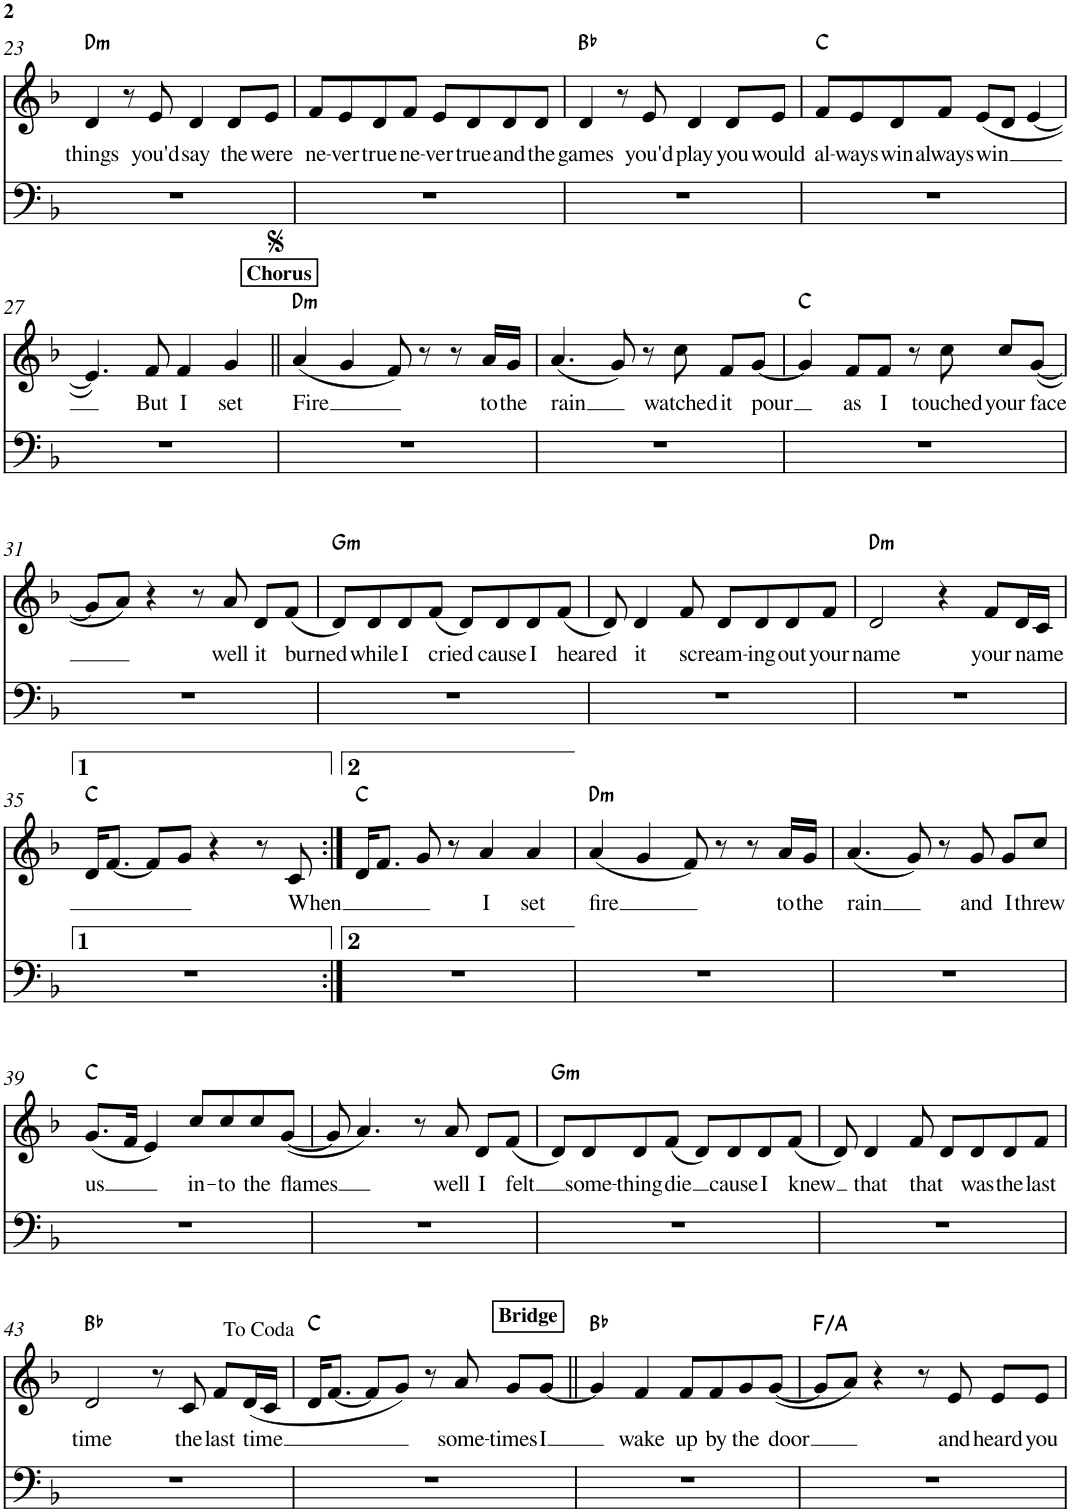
**kern	**kern	**text	**harte
*part2	*part1	*part1	*part1
*staff2	*staff1	*staff1	*
*I"Piano	*I"Voice	*	*
*I'Pno	*	*	*
!!LO:PB:g=z
*clefF4	*clefG2	*	*
*k[b-]	*k[b-]	*	*
*M4/4	*M4/4	*	*
=23	=23	=23	=23
!	!	!LO:LY:b	!LO:H:kt=m
1r	4d/	things	D:min
.	8r	.	.
!	!	!LO:LY:b	!
.	8e/	you'd	.
!	!	!LO:LY:b	!
.	4d/	say	.
!	!	!LO:LY:b	!
.	8d/L	the	.
!	!	!LO:LY:b	!
.	8e/J	were	.
=24	=24	=24	=24
!	!	!LO:LY:b	!
1r	8f/L	ne-	.
!	!	!LO:LY:b	!
.	8e/	-ver	.
!	!	!LO:LY:b	!
.	8d/	true	.
!	!	!LO:LY:b	!
.	8f/J	ne-	.
!	!	!LO:LY:b	!
.	8e/L	-ver	.
!	!	!LO:LY:b	!
.	8d/	true	.
!	!	!LO:LY:b	!
.	8d/	and	.
!	!	!LO:LY:b	!
.	8d/J	the	.
=25	=25	=25	=25
!	!	!LO:LY:b	!
1r	4d/	games	Bb:maj
.	8r	.	.
!	!	!LO:LY:b	!
.	8e/	you'd	.
!	!	!LO:LY:b	!
.	4d/	play	.
!	!	!LO:LY:b	!
.	8d/L	you	.
!	!	!LO:LY:b	!
.	8e/J	would	.
=26	=26	=26	=26
!	!	!LO:LY:b	!
1r	8f/L	al-	C:maj
!	!	!LO:LY:b	!
.	8e/	-ways	.
!	!	!LO:LY:b	!
.	8d/	win	.
!	!	!LO:LY:b	!
.	8f/J	always	.
!	!	!LO:LY:b	!
.	(8e/L	win	.
.	8d/J	.	.
.	[4e/	.	.
!!LO:LB:g=z
=27	=27	=27	=27
1r	4.e/])	.	.
!	!	!LO:LY:b	!
.	8f/	But	.
!	!	!LO:LY:b	!
.	4f/	I	.
!	!	!LO:LY:b	!
.	4g/	set	.
!!LO:REH:place=s1:a:B:cj:t=Chorus
=28||	=28||	=28||	=28||
!	!	!LO:LY:b	!LO:H:kt=m
1r	(4a/	Fire	D:min
.	4g/	.	.
.	8f/)	.	.
.	8r	.	.
.	8r	.	.
!	!	!LO:LY:b	!
.	16a/LL	to	.
!	!	!LO:LY:b	!
.	16g/JJ	the	.
=29	=29	=29	=29
!	!	!LO:LY:b	!
1r	(4.a/	rain	.
.	8g/)	.	.
.	8r	.	.
!	!	!LO:LY:b	!
.	8cc\	watched	.
!	!	!LO:LY:b	!
.	8f/L	it	.
!	!	!LO:LY:b	!
.	[8g/J	pour	.
=30	=30	=30	=30
1r	4g/]	.	C:maj
!	!	!LO:LY:b	!
.	8f/L	as	.
!	!	!LO:LY:b	!
.	8f/J	I	.
.	8r	.	.
!	!	!LO:LY:b	!
.	8cc\	touched	.
!	!	!LO:LY:b	!
.	8cc/L	your	.
!	!	!LO:LY:b	!
.	([8g/J	face	.
!!LO:LB:g=z
=31	=31	=31	=31
1r	8g/L]	.	.
.	8a/J)	.	.
.	4r	.	.
.	8r	.	.
!	!	!LO:LY:b	!
.	8a/	well	.
!	!	!LO:LY:b	!
.	8d/L	it	.
!	!	!LO:LY:b	!
.	(8f/J	burned	.
=32	=32	=32	=32
!	!	!	!LO:H:kt=m
1r	8d/L)	.	G:min
!	!	!LO:LY:b	!
.	8d/	while	.
!	!	!LO:LY:b	!
.	8d/	I	.
!	!	!LO:LY:b	!
.	(8f/J	cried	.
.	8d/L)	.	.
!	!	!LO:LY:b	!
.	8d/	cause	.
!	!	!LO:LY:b	!
.	8d/	I	.
!	!	!LO:LY:b	!
.	(8f/J	heared	.
=33	=33	=33	=33
1r	8d/)	.	.
!	!	!LO:LY:b	!
.	4d/	it	.
!	!	!LO:LY:b	!
.	8f/	scream-	.
.	8d/L	.	.
!	!	!LO:LY:b	!
.	8d/	ing	.
!	!	!LO:LY:b	!
.	8d/	out	.
!	!	!LO:LY:b	!
.	8f/J	your	.
=34	=34	=34	=34
!	!	!LO:LY:b	!LO:H:kt=m
1r	2d/	name	D:min
.	4r	.	.
!	!	!LO:LY:b	!
.	8f/L	your	.
!	!	!LO:LY:b	!
.	16d/L	name	.
.	16c/JJ	.	.
!!LO:LB:g=z
=35	=35	=35	=35
1r	16d/KL	.	C:maj
.	[8.f/J	.	.
.	8f/L]	.	.
.	8g/J	.	.
.	4r	.	.
.	8r	.	.
!	!	!LO:LY:b	!
.	8c/	When	.
=36:|!	=36:|!	=36:|!	=36:|!
1r	16d/KL	.	C:maj
.	8.f/J	.	.
.	8g/	.	.
.	8r	.	.
!	!	!LO:LY:b	!
.	4a/	I	.
!	!	!LO:LY:b	!
.	4a/	set	.
=37	=37	=37	=37
!	!	!LO:LY:b	!LO:H:kt=m
1r	(4a/	fire	D:min
.	4g/	.	.
.	8f/)	.	.
.	8r	.	.
.	8r	.	.
!	!	!LO:LY:b	!
.	16a/LL	to	.
!	!	!LO:LY:b	!
.	16g/JJ	the	.
=38	=38	=38	=38
!	!	!LO:LY:b	!
1r	(4.a/	rain	.
.	8g/)	.	.
.	8r	.	.
!	!	!LO:LY:b	!
.	8g/	and	.
!	!	!LO:LY:b	!
.	8g/L	I	.
!	!	!LO:LY:b	!
.	8cc/J	threw	.
!!LO:LB:g=z
=39	=39	=39	=39
!	!	!LO:LY:b	!
1r	(8.g/L	us	C:maj
.	16f/Jk	.	.
.	4e/)	.	.
!	!	!LO:LY:b	!
.	8cc/L	in-	.
!	!	!LO:LY:b	!
.	8cc/	-to	.
!	!	!LO:LY:b	!
.	8cc/	the	.
!	!	!LO:LY:b	!
.	([8g/J	flames	.
=40	=40	=40	=40
1r	8g/]	.	.
.	4.a/)	.	.
.	8r	.	.
!	!	!LO:LY:b	!
.	8a/	well	.
!	!	!LO:LY:b	!
.	8d/L	I	.
!	!	!LO:LY:b	!
.	(8f/J	felt	.
=41	=41	=41	=41
!	!	!	!LO:H:kt=m
1r	8d/L)	.	G:min
!	!	!LO:LY:b	!
.	8d/	some-	.
!	!	!LO:LY:b	!
.	8d/	-thing	.
!	!	!LO:LY:b	!
.	(8f/J	die	.
.	8d/L)	.	.
!	!	!LO:LY:b	!
.	8d/	cause	.
!	!	!LO:LY:b	!
.	8d/	I	.
!	!	!LO:LY:b	!
.	(8f/J	knew	.
=42	=42	=42	=42
1r	8d/)	.	.
!	!	!LO:LY:b	!
.	4d/	that	.
!	!	!LO:LY:b	!
.	8f/	that	.
.	8d/L	.	.
!	!	!LO:LY:b	!
.	8d/	was	.
!	!	!LO:LY:b	!
.	8d/	the	.
!	!	!LO:LY:b	!
.	8f/J	last	.
!!LO:LB:g=z
=43	=43	=43	=43
!	!	!LO:LY:b	!
1r	2d/	time	Bb:maj
.	8r	.	.
!	!	!LO:LY:b	!
.	8c/	the	.
!	!	!LO:LY:b	!
.	8f/L	last	.
!	!	!LO:LY:b	!
.	(16d/L	time	.
.	16c/JJ	.	.
=44	=44	=44	=44
1r	16d/KL	.	C:maj
.	[8.f/J	.	.
.	8f/L]	.	.
.	8g/J)	.	.
.	8r	.	.
!	!	!LO:LY:b	!
.	8a/	some-	.
!	!	!LO:LY:b	!
.	8g/L	-times	.
!	!	!LO:LY:b	!
.	[8g/J	I	.
!!LO:REH:place=s1:a:B:cj:t=Bridge
=45||	=45||	=45||	=45||
1r	4g/]	.	Bb:maj
!	!	!LO:LY:b	!
.	4f/	wake	.
!	!	!LO:LY:b	!
.	8f/L	up	.
!	!	!LO:LY:b	!
.	8f/	by	.
!	!	!LO:LY:b	!
.	8g/	the	.
!	!	!LO:LY:b	!
.	([8g/J	door	.
=46	=46	=46	=46
1r	8g/L]	.	F:maj/3
.	8a/J)	.	.
.	4r	.	.
.	8r	.	.
!	!	!LO:LY:b	!
.	8e/	and	.
!	!	!LO:LY:b	!
.	8e/L	heard	.
!	!	!LO:LY:b	!
.	8e/J	you	.
=	=	=	=
*-	*-	*-	*-
